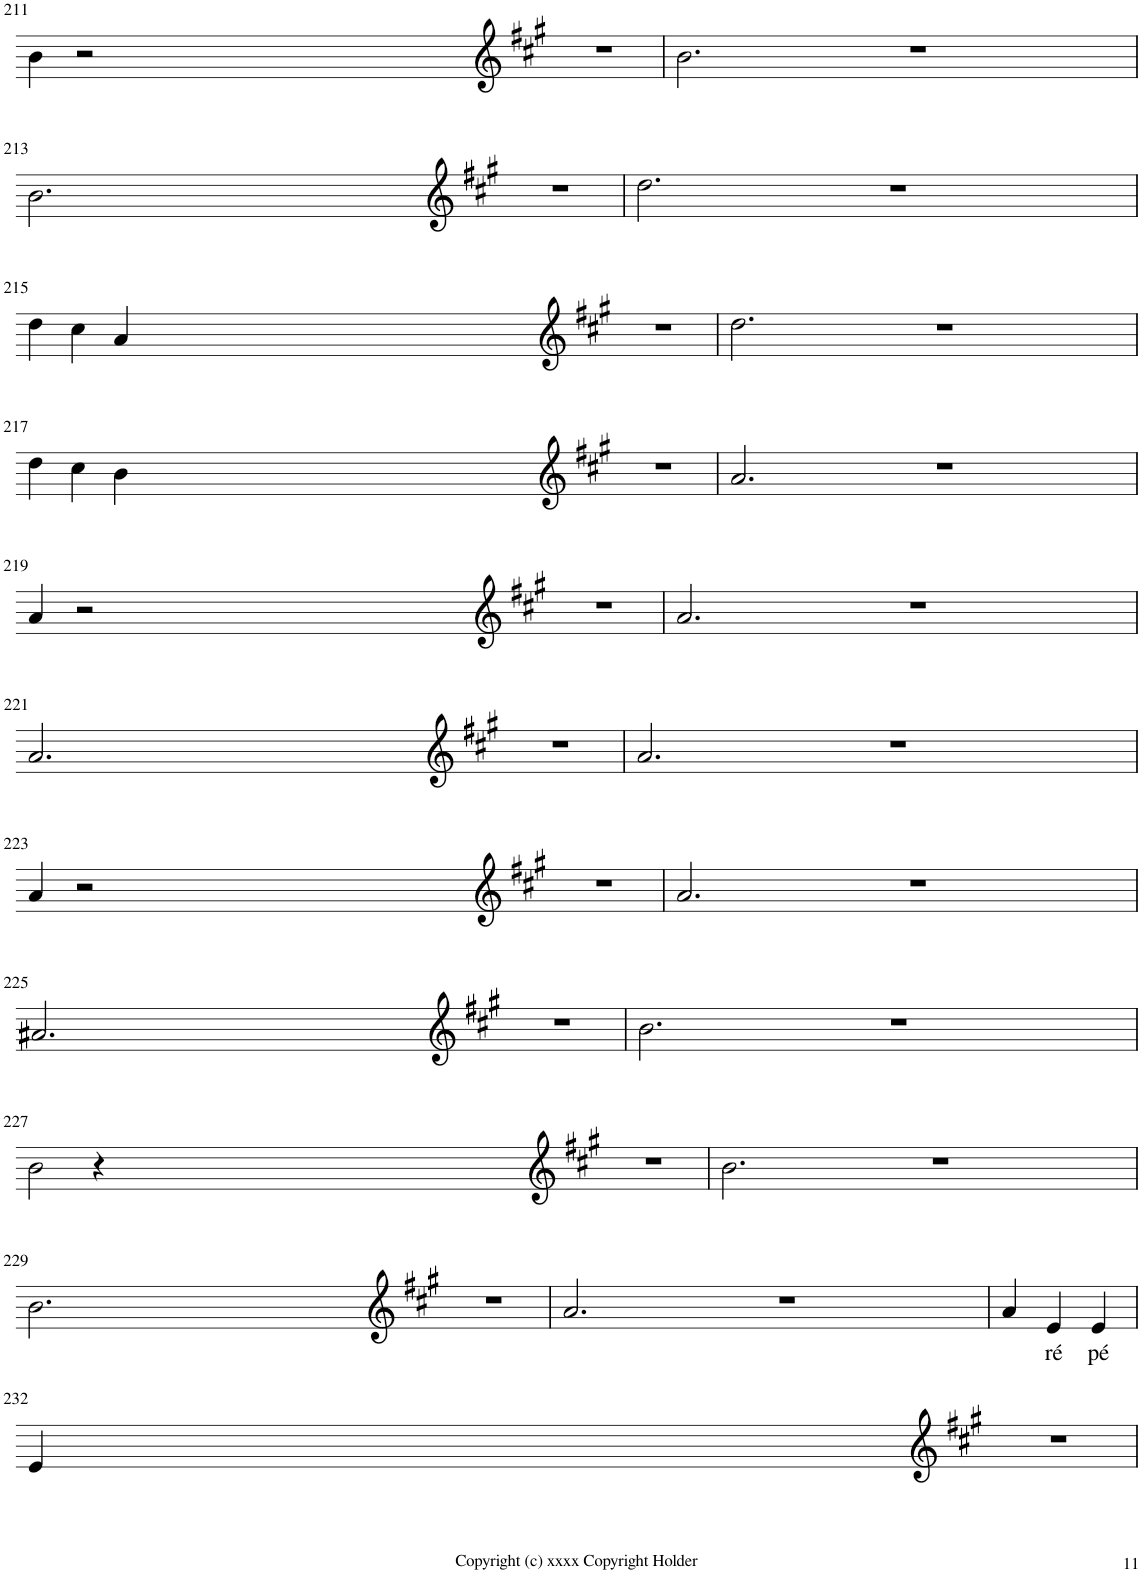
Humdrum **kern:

**kern	**text
*part1	*part1
*staff1	*staff1
*I"Voice	*
*I'V	*
!!LO:PB:g=z
*clefG2	*
*k[f#c#g#]	*
*M3/4	*
=211	=211
4b\	.
2r	.
4ryy	.
2.r	.
=212	=212
2.b\	.
4ryy	.
2.r	.
!!LO:LB:g=z
=213	=213
2.b\	.
4ryy	.
2.r	.
=214	=214
2.dd\	.
4ryy	.
2.r	.
!!LO:LB:g=z
=215	=215
4dd\	.
4cc#\	.
4a/	.
4ryy	.
2.r	.
=216	=216
2.dd\	.
4ryy	.
2.r	.
!!LO:LB:g=z
=217	=217
4dd\	.
4cc#\	.
4b\	.
4ryy	.
2.r	.
=218	=218
2.a/	.
4ryy	.
2.r	.
!!LO:LB:g=z
=219	=219
4a/	.
2r	.
4ryy	.
2.r	.
=220	=220
2.a/	.
4ryy	.
2.r	.
!!LO:LB:g=z
=221	=221
2.a/	.
4ryy	.
2.r	.
=222	=222
2.a/	.
4ryy	.
2.r	.
!!LO:LB:g=z
=223	=223
4a/	.
2r	.
4ryy	.
2.r	.
=224	=224
2.a/	.
4ryy	.
2.r	.
!!LO:LB:g=z
=225	=225
2.a#X/	.
4ryy	.
2.r	.
=226	=226
2.b\	.
4ryy	.
2.r	.
!!LO:LB:g=z
=227	=227
2b\	.
4r	.
4ryy	.
2.r	.
=228	=228
2.b\	.
4ryy	.
2.r	.
!!LO:LB:g=z
=229	=229
2.b\	.
4ryy	.
2.r	.
=230	=230
2.a/	.
4ryy	.
2.r	.
=231	=231
4a/	.
!	!LO:LY:b
4e/	ré
!	!LO:LY:b
4e/	pé
!!LO:LB:g=z
=232	=232
4e/	.
0.ryy	.
2.r	.
=	=
*-	*-
